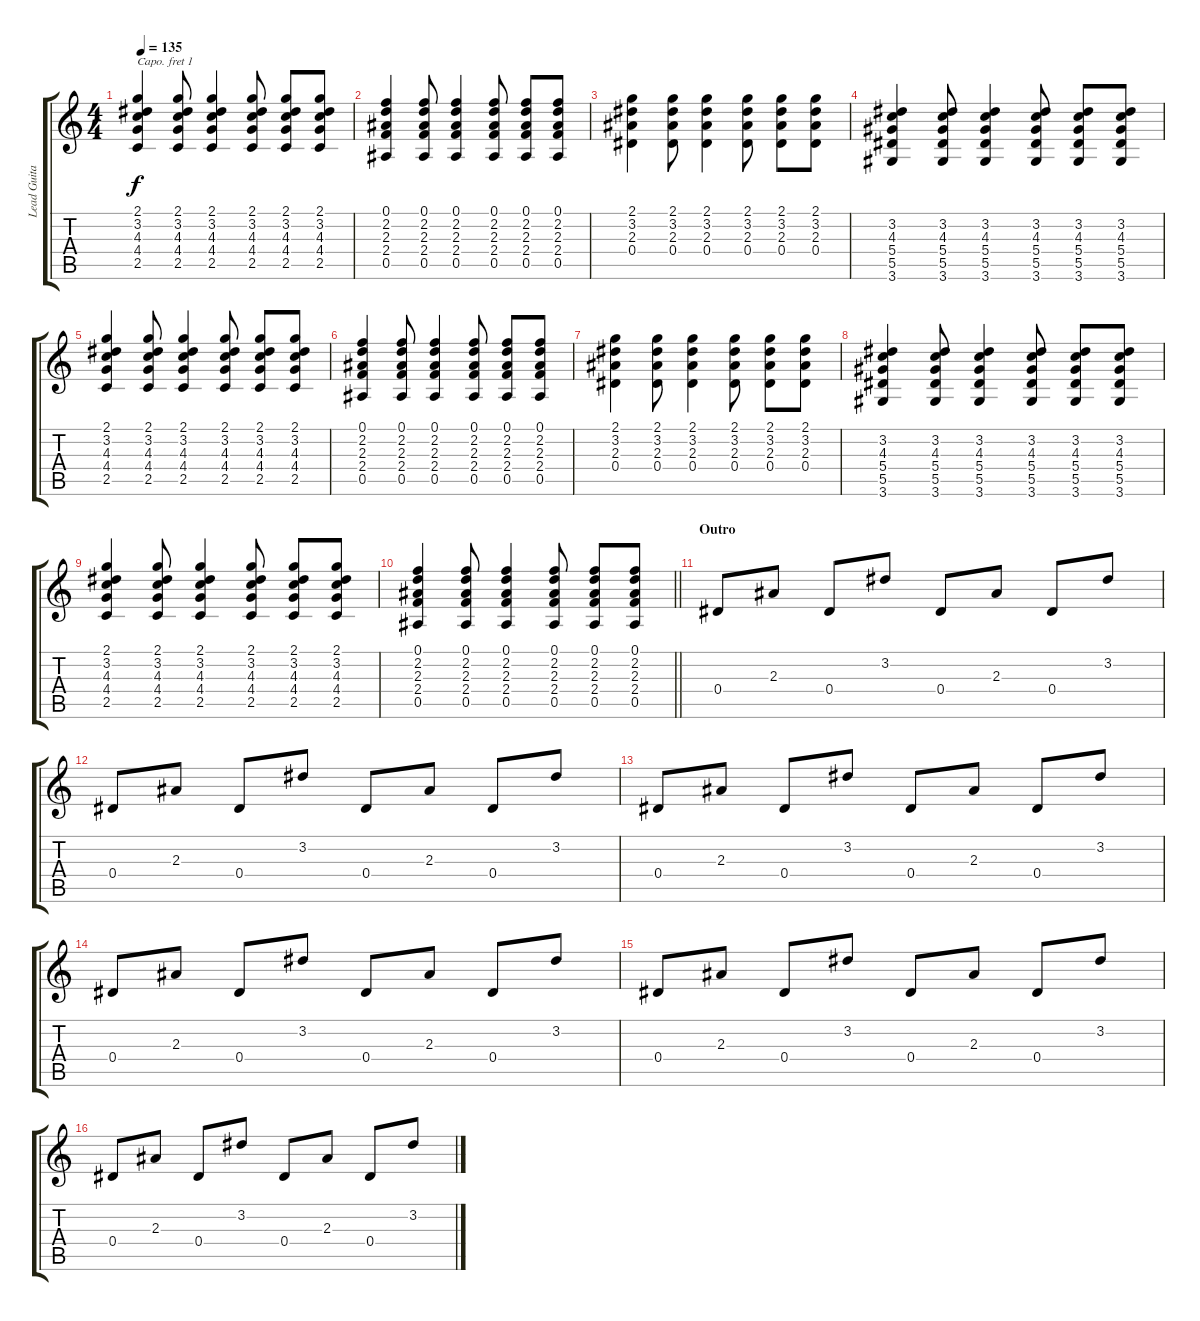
\track ("Lead Guitar" "Lead Guita") {instrument acousticguitarsteel}
\staff {score tabs}
\capo 1
\tuning (E4 B3 G3 D3 A2 E2) {hide}
\ts (4 4)
\tempo 135
\clef g2
\ks c
(2.1 3.2 4.3 4.4 2.5).4{dy f} (2.1 3.2 4.3 4.4 2.5).8 (2.1 3.2 4.3 4.4 2.5).4 (2.1 3.2 4.3 4.4 2.5).8 (2.1 3.2 4.3 4.4 2.5).8 (2.1 3.2 4.3 4.4 2.5).8 |
(0.1 2.2 2.3 2.4 0.5).4 (0.1 2.2 2.3 2.4 0.5).8 (0.1 2.2 2.3 2.4 0.5).4 (0.1 2.2 2.3 2.4 0.5).8 (0.1 2.2 2.3 2.4 0.5).8 (0.1 2.2 2.3 2.4 0.5).8 |
(2.1 3.2 2.3 0.4).4 (2.1 3.2 2.3 0.4).8 (2.1 3.2 2.3 0.4).4 (2.1 3.2 2.3 0.4).8 (2.1 3.2 2.3 0.4).8 (2.1 3.2 2.3 0.4).8 |
(3.2 4.3 5.4 5.5 3.6).4 (3.2 4.3 5.4 5.5 3.6).8 (3.2 4.3 5.4 5.5 3.6).4 (3.2 4.3 5.4 5.5 3.6).8 (3.2 4.3 5.4 5.5 3.6).8 (3.2 4.3 5.4 5.5 3.6).8 |
(2.1 3.2 4.3 4.4 2.5).4 (2.1 3.2 4.3 4.4 2.5).8 (2.1 3.2 4.3 4.4 2.5).4 (2.1 3.2 4.3 4.4 2.5).8 (2.1 3.2 4.3 4.4 2.5).8 (2.1 3.2 4.3 4.4 2.5).8 |
(0.1 2.2 2.3 2.4 0.5).4 (0.1 2.2 2.3 2.4 0.5).8 (0.1 2.2 2.3 2.4 0.5).4 (0.1 2.2 2.3 2.4 0.5).8 (0.1 2.2 2.3 2.4 0.5).8 (0.1 2.2 2.3 2.4 0.5).8 |
(2.1 3.2 2.3 0.4).4 (2.1 3.2 2.3 0.4).8 (2.1 3.2 2.3 0.4).4 (2.1 3.2 2.3 0.4).8 (2.1 3.2 2.3 0.4).8 (2.1 3.2 2.3 0.4).8 |
(3.2 4.3 5.4 5.5 3.6).4 (3.2 4.3 5.4 5.5 3.6).8 (3.2 4.3 5.4 5.5 3.6).4 (3.2 4.3 5.4 5.5 3.6).8 (3.2 4.3 5.4 5.5 3.6).8 (3.2 4.3 5.4 5.5 3.6).8 |
(2.1 3.2 4.3 4.4 2.5).4 (2.1 3.2 4.3 4.4 2.5).8 (2.1 3.2 4.3 4.4 2.5).4 (2.1 3.2 4.3 4.4 2.5).8 (2.1 3.2 4.3 4.4 2.5).8 (2.1 3.2 4.3 4.4 2.5).8 |
\barLineRight lightlight
(0.1 2.2 2.3 2.4 0.5).4 (0.1 2.2 2.3 2.4 0.5).8 (0.1 2.2 2.3 2.4 0.5).4 (0.1 2.2 2.3 2.4 0.5).8 (0.1 2.2 2.3 2.4 0.5).8 (0.1 2.2 2.3 2.4 0.5).8 |
\section ("" "Outro")
0.4.8 2.3.8 0.4.8 3.2.8 0.4.8 2.3.8 0.4.8 3.2.8 |
0.4.8 2.3.8 0.4.8 3.2.8 0.4.8 2.3.8 0.4.8 3.2.8 |
0.4.8 2.3.8 0.4.8 3.2.8 0.4.8 2.3.8 0.4.8 3.2.8 |
0.4.8 2.3.8 0.4.8 3.2.8 0.4.8 2.3.8 0.4.8 3.2.8 |
0.4.8 2.3.8 0.4.8 3.2.8 0.4.8 2.3.8 0.4.8 3.2.8 |
0.4.8 2.3.8 0.4.8 3.2.8 0.4.8 2.3.8 0.4.8 3.2.8
